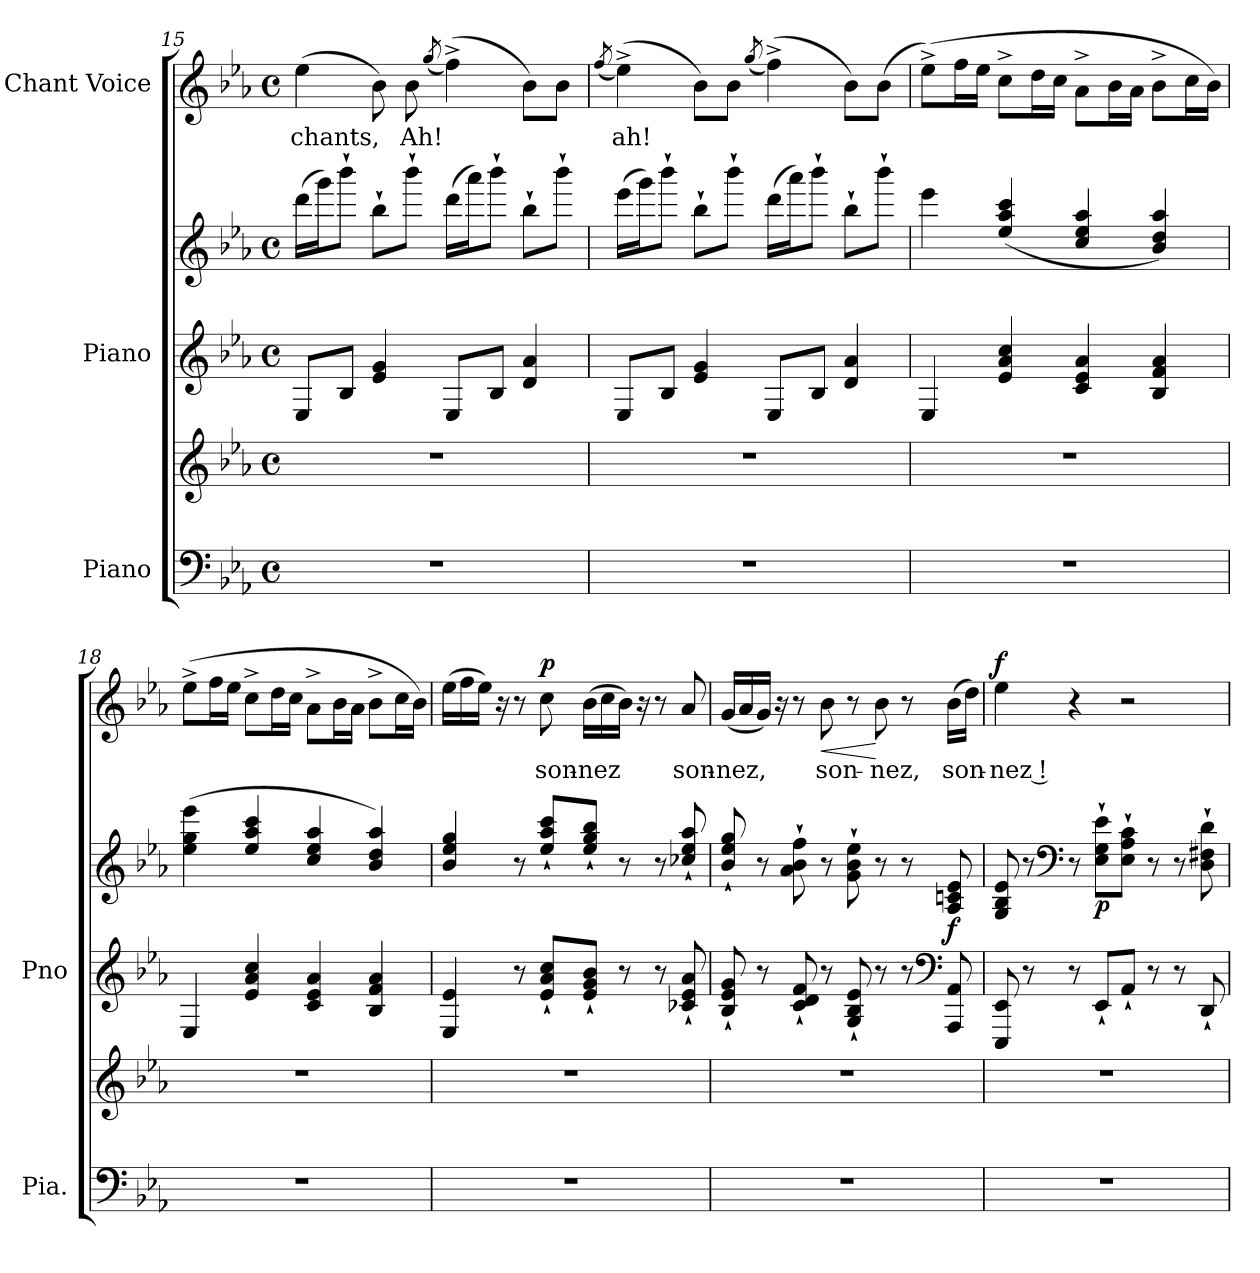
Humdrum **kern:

**kern	**kern	**kern	**kern	**dynam	**kern	**text	**dynam
*part3	*part3	*part2	*part2	*part2	*part1	*part1	*part1
*staff5	*staff4	*staff3	*staff2	*staff2/3	*staff1	*staff1	*staff1
*I"Piano	*	*I"Piano	*	*	*I"Chant Voice	*	*
*I'Pia.	*	*I'Pno	*	*	*	*	*
!!LO:LB:g=z
*clefF4	*clefG2	*clefG2	*clefG2	*	*clefG2	*	*
*k[b-e-a-]	*k[b-e-a-]	*k[b-e-a-]	*k[b-e-a-]	*	*k[b-e-a-]	*	*
*M4/4	*M4/4	*M4/4	*M4/4	*	*M4/4	*	*
*met(c)	*met(c)	*met(c)	*met(c)	*	*met(c)	*	*
=15	=15	=15	=15	=15	=15	=15	=15
!	!	!	!	!	!	!LO:LY:b	!
1r	1r	8E-/L	(16ddd\LL	.	(4ee-\	chants,	.
.	.	.	16ggg\J)	.	.	.	.
.	.	8B-/J	8bbb-`\J	.	.	.	.
.	.	4e-/ 4g/	8bb-`\L	.	8b-\)	.	.
!	!	!	!	!	!	!LO:LY:b	!
.	.	.	8bbb-`\J	.	8b-\	Ah!	.
.	.	.	.	.	(8qgg/	.	.
.	.	8E-/L	(16ddd\LL	.	(4ff^<\)	.	.
.	.	.	16aaa-\J)	.	.	.	.
.	.	8B-/J	8bbb-`\J	.	.	.	.
.	.	4d/ 4a-/	8bb-`\L	.	8b-\L)	.	.
.	.	.	8bbb-`\J	.	8b-\J	.	.
!!LO:PB:g=z
=16	=16	=16	=16	=16	=16	=16	=16
.	.	.	.	.	(8qff/	.	.
!	!	!	!	!	!	!LO:LY:b	!
1r	1r	8E-/L	(16eee-\LL	.	(4ee-^>\)	ah!	.
.	.	.	16ggg\J)	.	.	.	.
.	.	8B-/J	8bbb-`\J	.	.	.	.
.	.	4e-/ 4g/	8bb-`\L	.	8b-\L)	.	.
.	.	.	8bbb-`\J	.	8b-\J	.	.
.	.	.	.	.	(8qgg/	.	.
.	.	8E-/L	(16ddd\LL	.	(4ff^>\)	.	.
.	.	.	16aaa-\J)	.	.	.	.
.	.	8B-/J	8bbb-`\J	.	.	.	.
.	.	4d/ 4a-/	8bb-`\L	.	8b-\L)	.	.
.	.	.	8bbb-`\J	.	(8b-\J	.	.
=17	=17	=17	=17	=17	=17	=17	=17
1r	1r	4E-/	4eee-\	.	(8ee-^\L)	.	.
.	.	.	.	.	16ff\L	.	.
.	.	.	.	.	16ee-\JJ	.	.
.	.	4e-/ 4a-/ 4cc/	(4ee-/ 4aa-/ 4ccc/	.	8cc^\L	.	.
.	.	.	.	.	16dd\L	.	.
.	.	.	.	.	16cc\JJ	.	.
.	.	4c/ 4e-/ 4a-/	4cc/ 4ee-/ 4aa-/	.	8a-^\L	.	.
.	.	.	.	.	16b-\L	.	.
.	.	.	.	.	16a-\JJ	.	.
.	.	4B-/ 4f/ 4a-/	4b-/ 4dd/ 4aa-/)	.	8b-^\L	.	.
.	.	.	.	.	16cc\L	.	.
.	.	.	.	.	16b-\JJ)	.	.
=18	=18	=18	=18	=18	=18	=18	=18
1r	1r	4E-/	(4ee-\ 4gg\ 4eee-\	.	(8ee-^\L	.	.
.	.	.	.	.	16ff\L	.	.
.	.	.	.	.	16ee-\JJ	.	.
.	.	4e-/ 4a-/ 4cc/	4ee-/ 4aa-/ 4ccc/	.	8cc^\L	.	.
.	.	.	.	.	16dd\L	.	.
.	.	.	.	.	16cc\JJ	.	.
.	.	4c/ 4e-/ 4a-/	4cc/ 4ee-/ 4aa-/	.	8a-^\L	.	.
.	.	.	.	.	16b-\L	.	.
.	.	.	.	.	16a-\JJ	.	.
.	.	4B-/ 4f/ 4a-/	4b-/ 4dd/ 4aa-/)	.	8b-^\L	.	.
.	.	.	.	.	16cc\L	.	.
.	.	.	.	.	16b-\JJ)	.	.
!!LO:LB:g=z
=19	=19	=19	=19	=19	=19	=19	=19
1r	1r	4E-/ 4e-/	4b-/ 4ee-/ 4gg/	.	(16ee-\LL	.	.
.	.	.	.	.	16ff\	.	.
.	.	.	.	.	16ee-\JJ)	.	.
.	.	.	.	.	16r	.	.
.	.	8r	8r	.	8r	.	.
!	!	!	!	!	!	!LO:LY:b	!LO:DY:a
.	.	8e-/` 8a-/` 8cc/`L	8ee-/` 8aa-/` 8ccc/`L	.	8cc\	son-	p
!	!	!	!	!	!	!LO:LY:b	!
.	.	8e-/` 8g/` 8b-/`J	8ee-/` 8gg/` 8bb-/`J	.	(16b-\LL	-nez	.
.	.	.	.	.	16cc\	.	.
.	.	8r	8r	.	16b-\JJ)	.	.
.	.	.	.	.	16r	.	.
.	.	8r	8r	.	8r	.	.
!	!	!	!	!	!	!LO:LY:b	!
.	.	8c-X/` 8e-/` 8a-/`	8cc-X/` 8ee-/` 8aa-/`	.	8a-/	son-	.
!!LO:PB:g=z
=20	=20	=20	=20	=20	=20	=20	=20
!	!	!	!	!	!	!LO:LY:b	!
1r	1r	8B-/` 8e-/` 8g/`	8b-/` 8ee-/` 8gg/`	.	(16g/LL	-nez,	.
.	.	.	.	.	16a-/	.	.
.	.	8r	8r	.	16g/JJ)	.	.
.	.	.	.	.	16r	.	.
.	.	8c/` 8d/` 8f/`	8a-\` 8b-\` 8ff\`	.	8r	.	.
!	!	!	!	!	!	!LO:LY:b	!LO:HP:b
.	.	8r	8r	.	8b-\	son-	<
.	.	8G/` 8B-/` 8e-/`	8g\` 8b-\` 8ee-\`	.	8r	.	.
!	!	!	!	!	!	!LO:LY:b	!
.	.	8r	8r	.	8b-\	-nez,	[
.	.	8r	8r	.	8r	.	.
*	*	*clefF4	*	*	*	*	*
!	!	!	!	!LO:DY:b	!	!LO:LY:b	!
.	.	8AAA-/ 8AA-/	8A-/ 8cn/ 8e-/	f	(16b-\LL	son-	.
.	.	.	.	.	16dd\JJ)	.	.
=21	=21	=21	=21	=21	=21	=21	=21
!	!	!	!	!	!	!LO:LY:b	!LO:DY:a
1r	1r	8EEE-/ 8EE-/	8G/ 8B-/ 8e-/	.	4ee-\	-nez !	f
.	.	8r	8r	.	.	.	.
*	*	*	*clefF4	*	*	*	*
.	.	8r	8r	.	4r	.	.
!	!	!	!	!LO:DY:b	!	!	!
.	.	8EE-`/L	8E-\` 8G\` 8e-\`L	p	.	.	.
.	.	8AA-`/J	8E-\` 8A-\` 8c\`J	.	2r	.	.
.	.	8r	8r	.	.	.	.
.	.	8r	8r	.	.	.	.
.	.	8DD`/	8D\` 8F#X\` 8d\`	.	.	.	.
=	=	=	=	=	=	=	=
*-	*-	*-	*-	*-	*-	*-	*-
